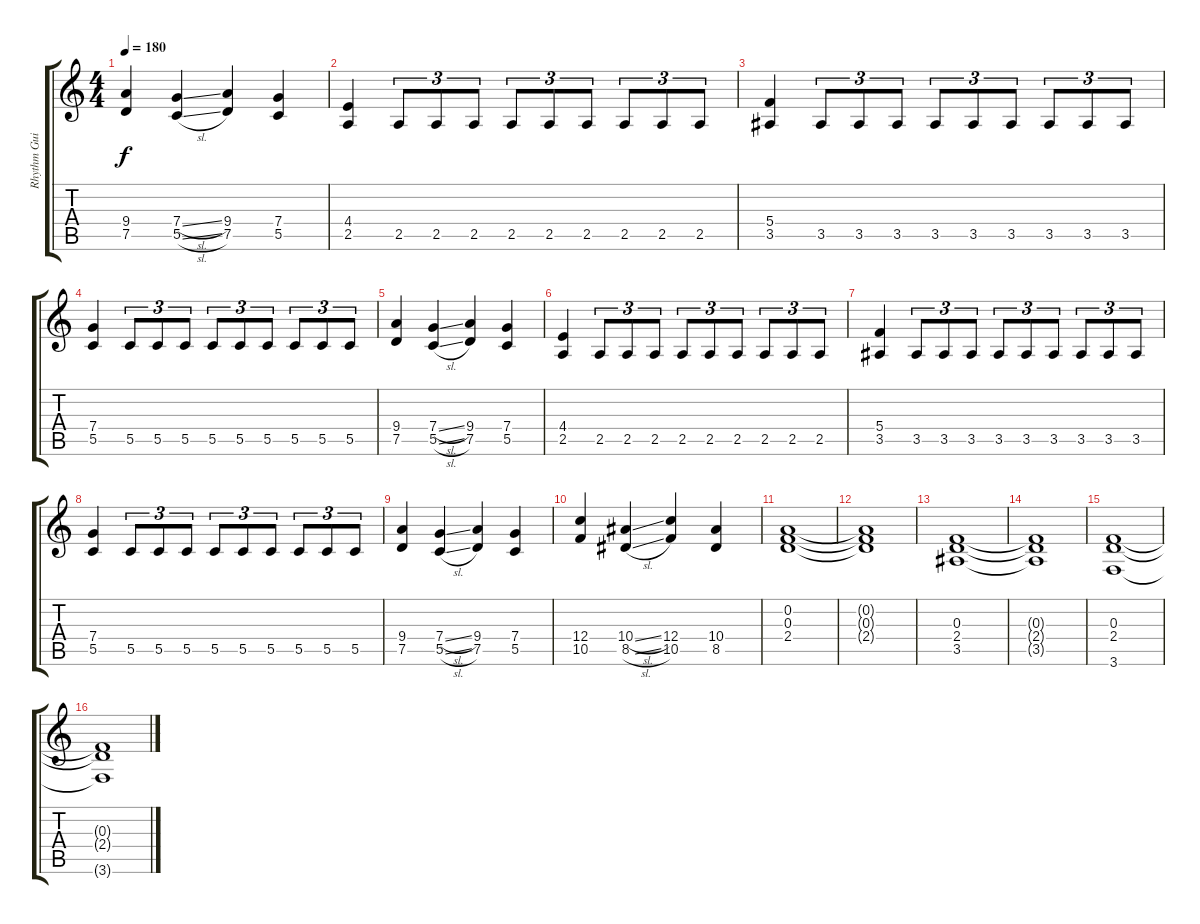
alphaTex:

\track ("Rhythm Guitar" "Rhythm Gui") {instrument distortionguitar}
\staff {score tabs}
\tuning (D4 A3 F3 C3 G2 D2) {hide}
\ts (4 4)
\tempo 180
\clef g2
\ks c
(9.4 7.5).4{dy f} (7.4{sl} 5.5{sl}).4 (9.4 7.5).4 (7.4 5.5).4 |
(4.4 2.5).4 2.5.8{tu (3 2)} 2.5.8{tu (3 2)} 2.5.8{tu (3 2)} 2.5.8{tu (3 2)} 2.5.8{tu (3 2)} 2.5.8{tu (3 2)} 2.5.8{tu (3 2)} 2.5.8{tu (3 2)} 2.5.8{tu (3 2)} |
(5.4 3.5).4 3.5.8{tu (3 2)} 3.5.8{tu (3 2)} 3.5.8{tu (3 2)} 3.5.8{tu (3 2)} 3.5.8{tu (3 2)} 3.5.8{tu (3 2)} 3.5.8{tu (3 2)} 3.5.8{tu (3 2)} 3.5.8{tu (3 2)} |
(7.4 5.5).4 5.5.8{tu (3 2)} 5.5.8{tu (3 2)} 5.5.8{tu (3 2)} 5.5.8{tu (3 2)} 5.5.8{tu (3 2)} 5.5.8{tu (3 2)} 5.5.8{tu (3 2)} 5.5.8{tu (3 2)} 5.5.8{tu (3 2)} |
(9.4 7.5).4 (7.4{sl} 5.5{sl}).4 (9.4 7.5).4 (7.4 5.5).4 |
(4.4 2.5).4 2.5.8{tu (3 2)} 2.5.8{tu (3 2)} 2.5.8{tu (3 2)} 2.5.8{tu (3 2)} 2.5.8{tu (3 2)} 2.5.8{tu (3 2)} 2.5.8{tu (3 2)} 2.5.8{tu (3 2)} 2.5.8{tu (3 2)} |
(5.4 3.5).4 3.5.8{tu (3 2)} 3.5.8{tu (3 2)} 3.5.8{tu (3 2)} 3.5.8{tu (3 2)} 3.5.8{tu (3 2)} 3.5.8{tu (3 2)} 3.5.8{tu (3 2)} 3.5.8{tu (3 2)} 3.5.8{tu (3 2)} |
(7.4 5.5).4 5.5.8{tu (3 2)} 5.5.8{tu (3 2)} 5.5.8{tu (3 2)} 5.5.8{tu (3 2)} 5.5.8{tu (3 2)} 5.5.8{tu (3 2)} 5.5.8{tu (3 2)} 5.5.8{tu (3 2)} 5.5.8{tu (3 2)} |
(9.4 7.5).4 (7.4{sl} 5.5{sl}).4 (9.4 7.5).4 (7.4 5.5).4 |
(12.4 10.5).4 (10.4{sl} 8.5{sl}).4 (12.4 10.5).4 (10.4 8.5).4 |
(0.2 0.3 2.4).1 |
(0.2{t} 0.3{t} 2.4{t}).1 |
(0.3 2.4 3.5).1 |
(0.3{t} 2.4{t} 3.5{t}).1 |
(0.3 2.4 3.6).1 |
(0.3{t} 2.4{t} 3.6{t}).1
